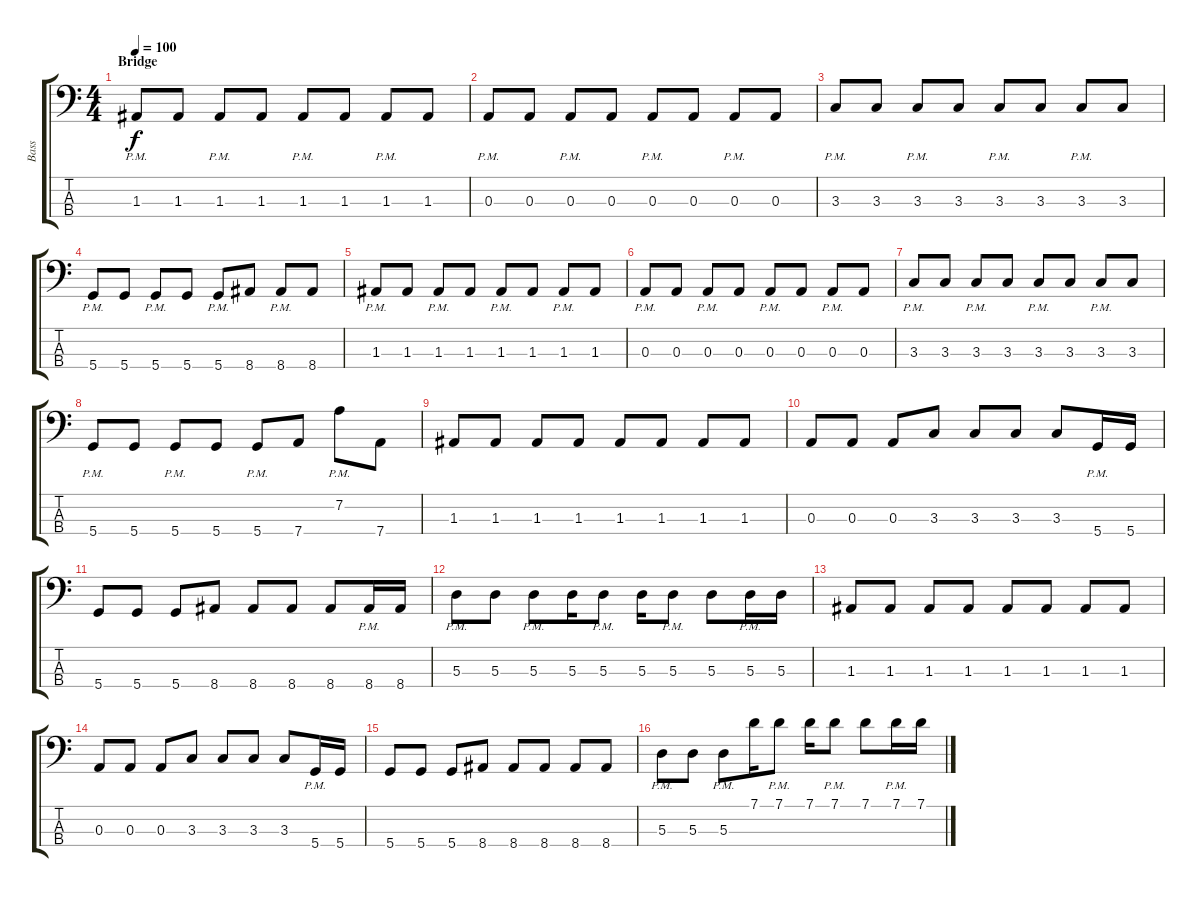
\track ("Bass" "Bass") {instrument electricbasspick}
\staff {score tabs}
\tuning (G2 D2 A1 D1) {hide}
\ts (4 4)
\section ("" "Bridge")
\tempo 100
\clef f4
\ks c
1.3{pm}.8{dy f} 1.3.8 1.3{pm}.8 1.3.8 1.3{pm}.8 1.3.8 1.3{pm}.8 1.3.8 |
0.3{pm}.8 0.3.8 0.3{pm}.8 0.3.8 0.3{pm}.8 0.3.8 0.3{pm}.8 0.3.8 |
3.3{pm}.8 3.3.8 3.3{pm}.8 3.3.8 3.3{pm}.8 3.3.8 3.3{pm}.8 3.3.8 |
5.4{pm}.8 5.4.8 5.4{pm}.8 5.4.8 5.4{pm}.8 8.4.8 8.4{pm}.8 8.4.8 |
1.3{pm}.8 1.3.8 1.3{pm}.8 1.3.8 1.3{pm}.8 1.3.8 1.3{pm}.8 1.3.8 |
0.3{pm}.8 0.3.8 0.3{pm}.8 0.3.8 0.3{pm}.8 0.3.8 0.3{pm}.8 0.3.8 |
3.3{pm}.8 3.3.8 3.3{pm}.8 3.3.8 3.3{pm}.8 3.3.8 3.3{pm}.8 3.3.8 |
5.4{pm}.8 5.4.8 5.4{pm}.8 5.4.8 5.4{pm}.8 7.4.8 7.2{pm}.8 7.4.8 |
1.3.8 1.3.8 1.3.8 1.3.8 1.3.8 1.3.8 1.3.8 1.3.8 |
0.3.8 0.3.8 0.3.8 3.3.8 3.3.8 3.3.8 3.3.8 5.4{pm}.16 5.4.16 |
5.4.8 5.4.8 5.4.8 8.4.8 8.4.8 8.4.8 8.4.8 8.4{pm}.16 8.4.16 |
5.3{pm}.8 5.3.8 5.3{pm}.8 5.3.16 5.3{pm}.8 5.3.16 5.3{pm}.8 5.3.8 5.3{pm}.16 5.3.16 |
1.3.8 1.3.8 1.3.8 1.3.8 1.3.8 1.3.8 1.3.8 1.3.8 |
0.3.8 0.3.8 0.3.8 3.3.8 3.3.8 3.3.8 3.3.8 5.4{pm}.16 5.4.16 |
5.4.8 5.4.8 5.4.8 8.4.8 8.4.8 8.4.8 8.4.8 8.4.8 |
5.3{pm}.8 5.3.8 5.3{pm}.8 7.1.16 7.1{pm}.8 7.1.16 7.1{pm}.8 7.1.8 7.1{pm}.16 7.1.16
